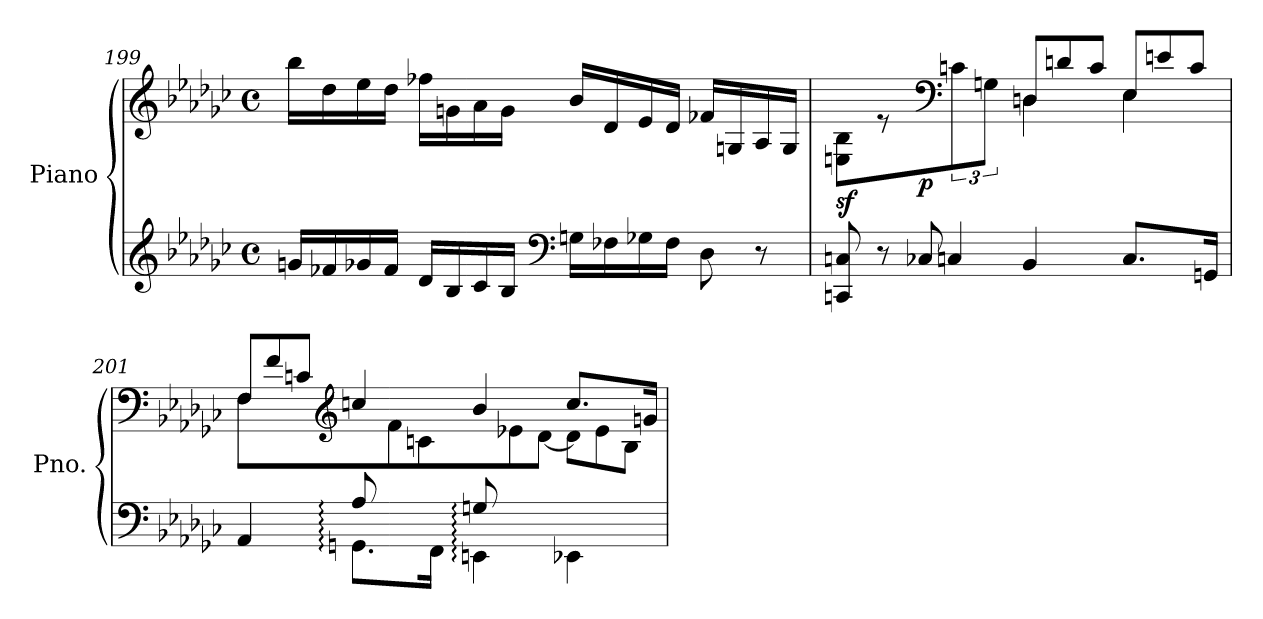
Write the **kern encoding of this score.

**kern	**kern	**dynam
*part1	*part1	*part1
*staff2	*staff1	*staff1/2
*I"Piano	*	*
*I'Pno.	*	*
*clefG2	*clefG2	*
*k[b-e-a-d-g-c-]	*k[b-e-a-d-g-c-]	*
*M4/4	*M4/4	*
*met(c)	*met(c)	*
=199	=199	=199
16gn/LL	16bb-\LL	.
16f-X/	16dd-\	.
16g-X/	16ee-\	.
16f-/JJ	16dd-\JJ	.
16d-/LL	16ff-X\LL	.
16B-/	16gn\	.
16c-/	16a-\	.
16B-/JJ	16g\JJ	.
*clefF4	*	*
16Gn\LL	16b-/LL	.
16F-X\	16d-/	.
16G-X\	16e-/	.
16F-\JJ	16d-/JJ	.
8D-\	16f-X/LL	.
.	16Gn/	.
8r	16A-/	.
.	16G/JJ	.
!!LO:LB:g=z
=200	=200	=200
*^	*^	*
!	!	!	!	!LO:DY:b
4ryy	8CCn/ 8Cn/	8En/ 8B-/	2rffffyy	sf
.	8r	8re	.	.
*	*	*clefF4	*	*
*Xtuplet	*	*	*	*
!	!	!	!	!LO:DY:b
12C-/L	4C/	12ryy	.	p
3%2ryy	.	12cn\	.	.
.	.	12Gn\J	.	.
*	*	*Xtuplet	*	*
.	4BB-/	12Dn/L	4D\	.
.	.	12dn/	.	.
.	.	12c/J	.	.
.	8.C/L	12E/L	4E\	.
.	.	12en/	.	.
.	.	12c/J	.	.
.	16GGn/Jk	.	.	.
=201	=201	=201	=201	=201
*	*^	*	*	*
4ryy	4AA-/	4rAyy	12F/L	4F\	.
.	.	.	12f/	.	.
.	.	.	12cn/J	.	.
*	*	*	*clefG2	*	*
12A-/L	8.GGn\L	16GG!yy: 16A-!yy:	4ccn/	12ryy	.
.	.	8.ryy	.	.	.
6ryy	.	.	.	12f\	.
.	.	.	.	12cn\J	.
.	16FF\Jk	.	.	.	.
12Gn/L	4EEn\	16EE!yy: 16Gn!yy:	4b-/	12ryy	.
.	.	8.ryy	.	.	.
12%5ryy	.	.	.	12e-X\	.
.	.	.	.	[12d-\J	.
.	4EE-X\	4ryy	8.cc/L	12d-\L]	.
.	.	.	.	12e-\	.
.	.	.	.	12B-\J	.
.	.	.	16gn/Jk	.	.
*v	*v	*v	*	*	*
*	*v	*v	*
=	=	=
*-	*-	*-
